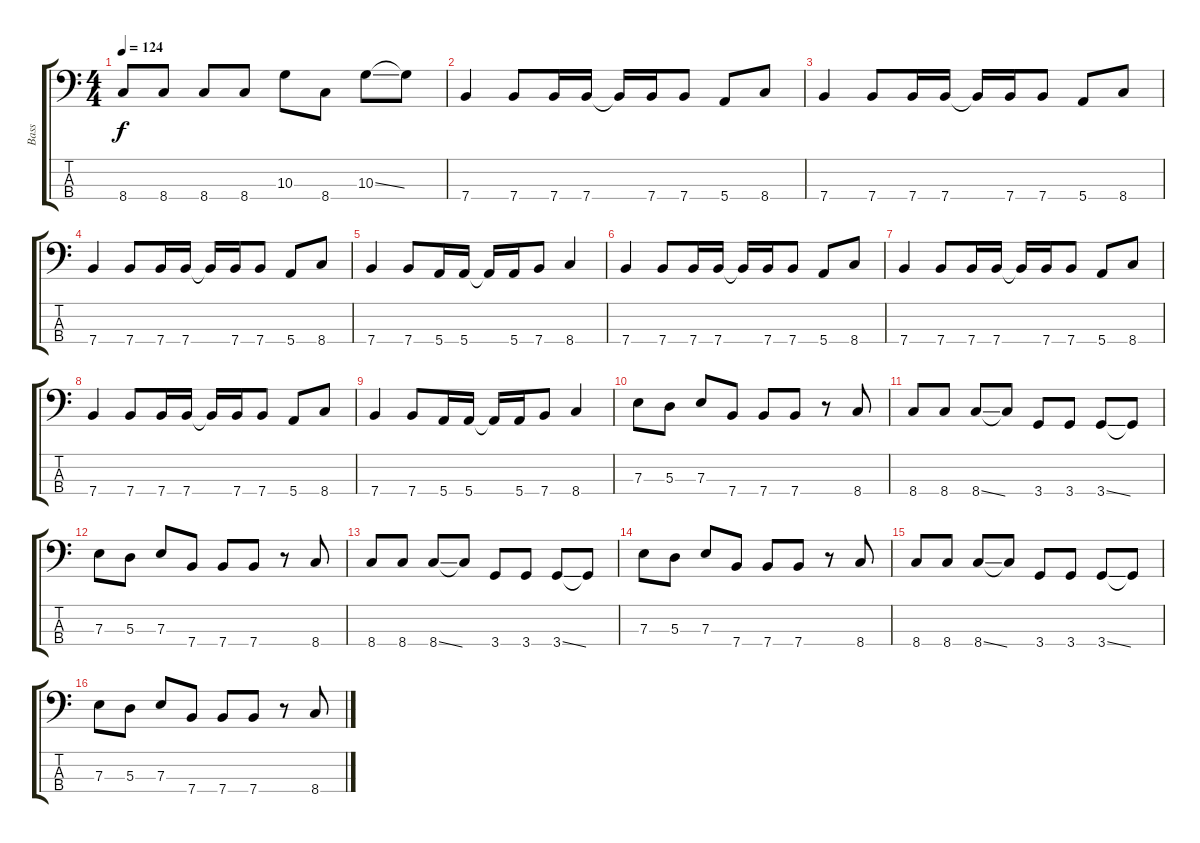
\track ("Bass" "Bass") {instrument electricbasspick}
\staff {score tabs}
\tuning (G2 D2 A1 E1) {hide}
\ts (4 4)
\tempo 124
\clef f4
\ks c
8.4.8{dy f} 8.4.8 8.4.8 8.4.8 10.3.8 8.4.8 10.3{ss}.8 10.3{t}.8 |
7.4.4 7.4.8 7.4.16 7.4.16 7.4{t}.16 7.4.16 7.4.8 5.4.8 8.4.8 |
7.4.4 7.4.8 7.4.16 7.4.16 7.4{t}.16 7.4.16 7.4.8 5.4.8 8.4.8 |
7.4.4 7.4.8 7.4.16 7.4.16 7.4{t}.16 7.4.16 7.4.8 5.4.8 8.4.8 |
7.4.4 7.4.8 5.4.16 5.4.16 5.4{t}.16 5.4.16 7.4.8 8.4.4 |
7.4.4 7.4.8 7.4.16 7.4.16 7.4{t}.16 7.4.16 7.4.8 5.4.8 8.4.8 |
7.4.4 7.4.8 7.4.16 7.4.16 7.4{t}.16 7.4.16 7.4.8 5.4.8 8.4.8 |
7.4.4 7.4.8 7.4.16 7.4.16 7.4{t}.16 7.4.16 7.4.8 5.4.8 8.4.8 |
7.4.4 7.4.8 5.4.16 5.4.16 5.4{t}.16 5.4.16 7.4.8 8.4.4 |
7.3.8 5.3.8 7.3.8 7.4.8 7.4.8 7.4.8 r.8 8.4.8 |
8.4.8 8.4.8 8.4{ss}.8 8.4{t}.8 3.4.8 3.4.8 3.4{ss}.8 3.4{t}.8 |
7.3.8 5.3.8 7.3.8 7.4.8 7.4.8 7.4.8 r.8 8.4.8 |
8.4.8 8.4.8 8.4{ss}.8 8.4{t}.8 3.4.8 3.4.8 3.4{ss}.8 3.4{t}.8 |
7.3.8 5.3.8 7.3.8 7.4.8 7.4.8 7.4.8 r.8 8.4.8 |
8.4.8 8.4.8 8.4{ss}.8 8.4{t}.8 3.4.8 3.4.8 3.4{ss}.8 3.4{t}.8 |
7.3.8 5.3.8 7.3.8 7.4.8 7.4.8 7.4.8 r.8 8.4.8
